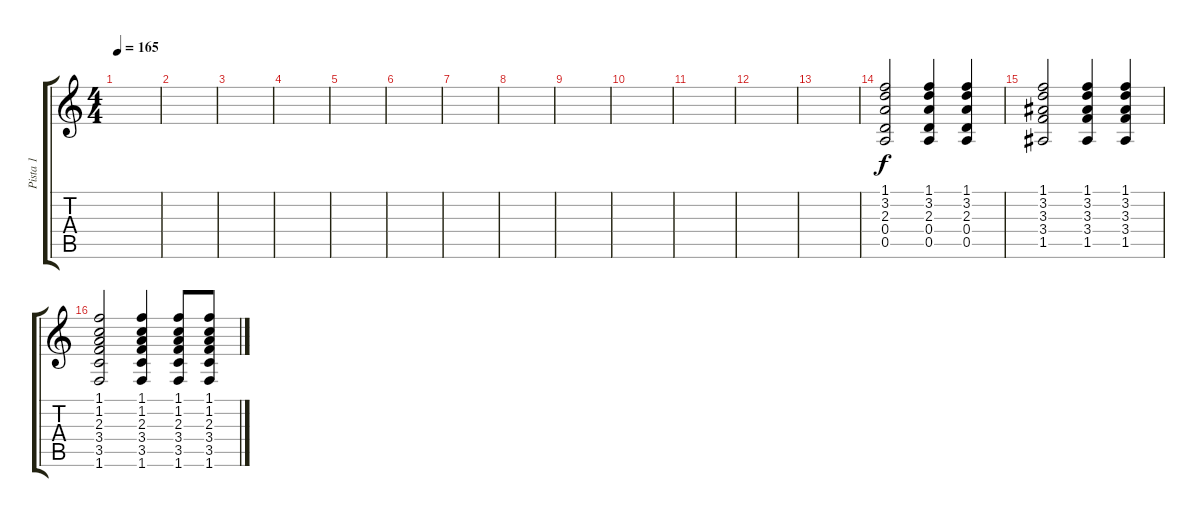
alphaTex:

\track ("Pista 1" "Pista 1") {instrument acousticguitarsteel}
\staff {score tabs}
\tuning (E4 B3 G3 D3 A2 E2) {hide}
\ts (4 4)
\tempo 165
\clef g2
\ks c
|
|
|
|
|
|
|
|
|
|
|
|
|
(1.1 3.2 2.3 0.4 0.5).2 (1.1 3.2 2.3 0.4 0.5).4 (1.1 3.2 2.3 0.4 0.5).4 |
(1.1 3.2 3.3 3.4 1.5).2 (1.1 3.2 3.3 3.4 1.5).4 (1.1 3.2 3.3 3.4 1.5).4 |
(1.1 1.2 2.3 3.4 3.5 1.6).2 (1.1 1.2 2.3 3.4 3.5 1.6).4 (1.1 1.2 2.3 3.4 3.5 1.6).8 (1.1 1.2 2.3 3.4 3.5 1.6).8
